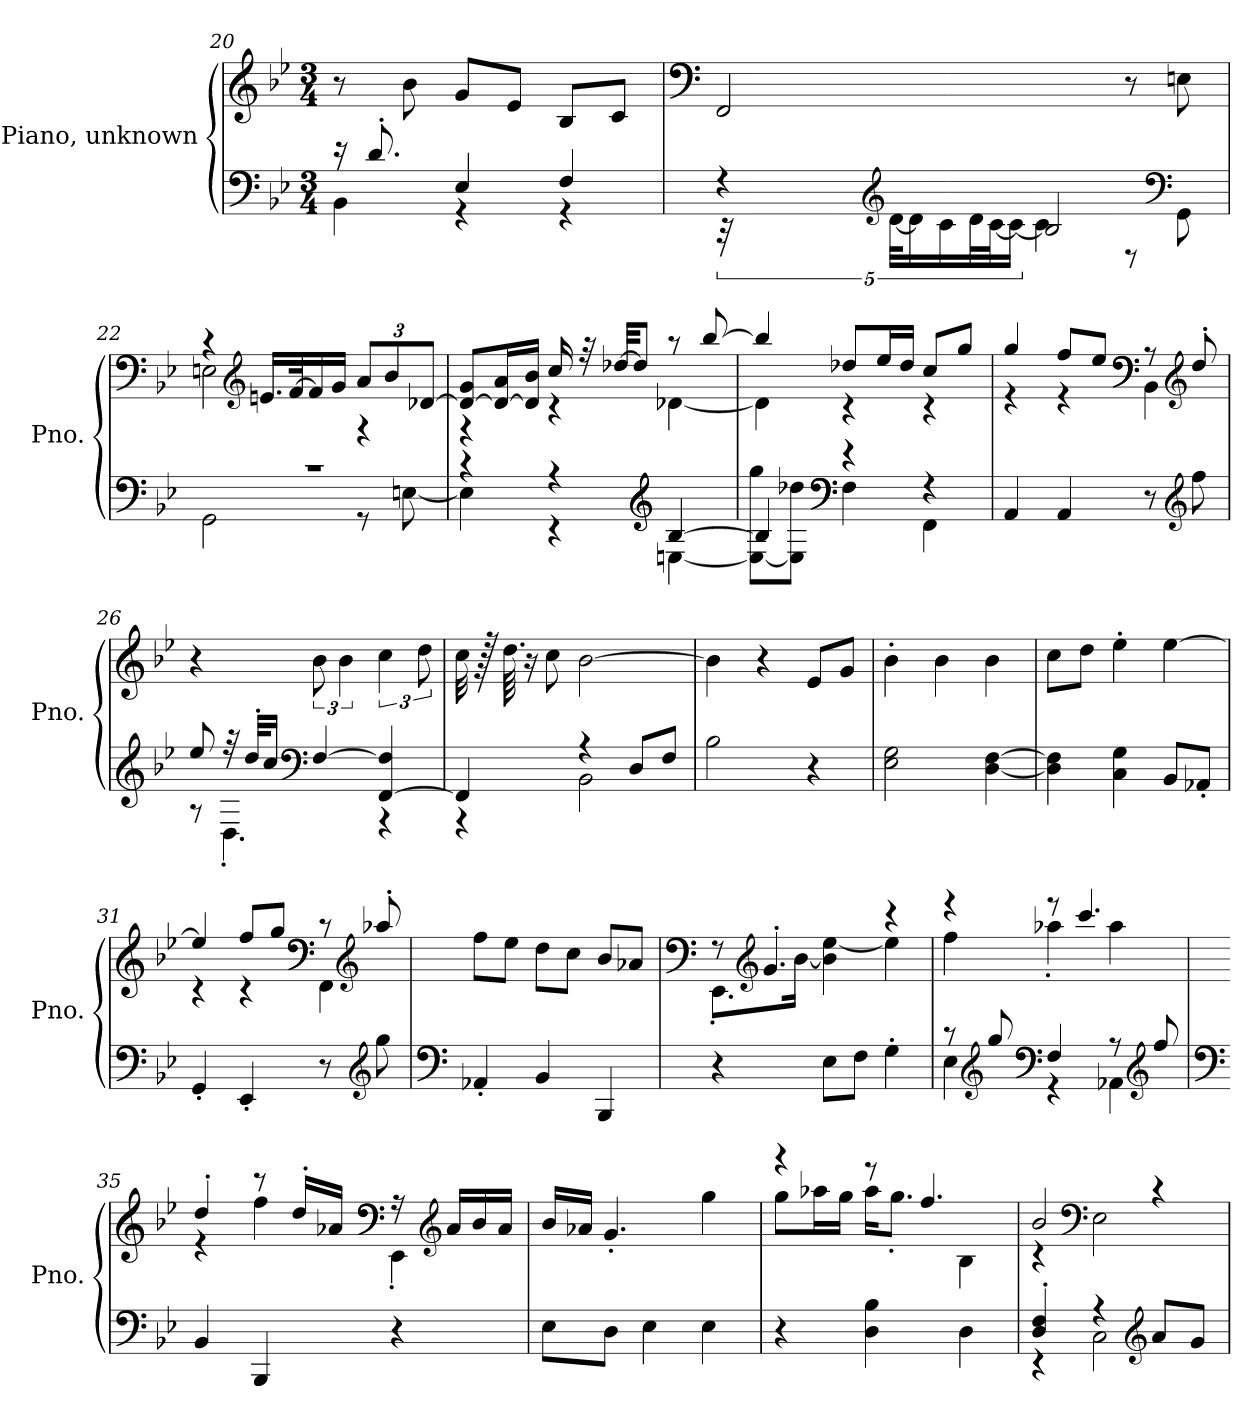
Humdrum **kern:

**kern	**kern
*part1	*part1
*staff2	*staff1
*I"Piano, unknown	*
*I'Pno.	*
*clefF4	*clefG2
*k[b-e-]	*k[b-e-]
*M3/4	*M3/4
=20	=20
*^	*
16r	4BB-\	8r
8.d'/	.	.
.	.	8b-\
4E-/	4r	8g/L
.	.	8e-/J
4F/	4r	8B-/L
.	.	8c/J
!!LO:PB:g=z
=21	=21	=21
*	*	*clefF4
4r	40r	2FF/
*clefG2	*	*
.	[40d\KLL	.
.	20d\]	.
.	20c\	.
.	40d\L	.
.	[40c\J	.
.	20c\JJ_	.
2B-/	4c\]	.
.	8r	8r
*clefF4	*	*
.	8GG\	8En\
=22	=22	=22
*	*	*^
2.r	2GG\	4r	2En\
*	*	*clefG2	*
.	.	16.en/LL	.
.	.	[32f/K	.
.	.	16f/]	.
.	.	16g/JJ	.
*	*	*Xbrackettup	*
.	8r	12a/L	4r
.	.	12b-/	.
.	[8En\	.	.
.	.	[12d-X/J	.
=23	=23	=23	=23
4r	4E\]	8d-/_ 8g/L	4r
.	.	16d-/_ 16a/L	.
.	.	16d-/] 16b-/JJ	.
4r	4r	16cc/	4r
.	.	32r	.
.	.	[32dd-X/KKL	.
.	.	8dd-/J]	.
*clefG2	*	*	*
[4B-/	[4En\	8r	[4d-X\
.	.	[8bb-/	.
!!LO:LB:g=z	!!
=24	=24	=24	=24
4B-/]	8E\_ 8gg\L	4bb-/]	4d-\]
.	8E\] 8dd-X\J	.	.
*clefF4	*	*	*
4r	4F\	8dd-X/L	4r
.	.	16ee-/L	.
.	.	16dd-/JJ	.
4r	4FF\	8cc/L	4r
.	.	8gg/J	.
*v	*v	*	*
=25	=25	=25
4AA/	4gg/	4r
4AA/	8ff/L	4r
.	8ee-/J	.
*	*clefF4	*
8r	8r	4BB-\
*clefG2	*clefG2	*
8ff\	8dd'/	.
*	*v	*v
=26	=26
*^	*
8ee-/	8r	4r
32r	4.D'\	.
32dd'/KLL	.	.
16cc/JJ	.	.
*clefF4	*	*
*	*	*brackettup
[4F/	.	12b-\
.	.	6b-\
[4FF/ 4F/]	4r	6cc\
.	.	12dd\
=27	=27	=27
4FF/]	4r	32cc\
.	.	128r
.	.	64.dd\
.	.	16r
.	.	8cc\
4r	2BB-\	[2b-\
8D/L	.	.
8F/J	.	.
*v	*v	*
!!LO:LB:g=z
=28	=28
2B-\	4b-\]
.	4r
4r	8e-/L
.	8g/J
=29	=29
2E-\ 2G\	4b-'\
.	4b-\
[4D\ [4F\	4b-\
=30	=30
4D\] 4F\]	8cc\L
.	8dd\J
4C\ 4G\	4ee-'\
8BB-/L	[4ee-\
8AA-X'/J	.
=31	=31
*	*^
4GG'/	4ee-/]	4r
4EE-'/	8ff/L	4r
.	8gg/J	.
*	*clefF4	*
8r	8r	4FF\
*clefG2	*clefG2	*
8gg\	8aa-X'/	.
*	*v	*v
=32	=32
*clefF4	*
4AA-X'/	8ff\L
.	8ee-\J
4BB-/	8dd\L
.	8cc\J
4BBB-/	8b-/L
.	8a-X/J
!!LO:LB:g=z
=33	=33
*	*clefF4
*	*^
4r	8r	8.EE-'\L
*	*clefG2	*
.	4.g'/	.
.	.	[16b-\Jk
8E-\L	.	4b-\] [4ee-\
8F\J	.	.
4G'\	4r	4ee-\]
=34	=34	=34
*^	*	*
8r	4E-\	4r	4ff\
*clefG2	*	*	*
8gg/	.	.	.
*clefF4	*	*	*
4F/	4r	8r	4aa-X'\
.	.	4.ccc/	.
8r	4AA-X\	.	4aa-\
*clefG2	*	*	*
8ff/	.	.	.
*v	*v	*	*
=35	=35	=35
*clefF4	*	*
4BB-/	4dd'/	4r
4BBB-/	8r	4ff\
.	16dd'/LL	.
.	16a-X/JJ	.
*	*clefF4	*
4r	16r	4EE-'\
*	*clefG2	*
.	16a-/LL	.
.	16b-/	.
.	16a-/JJ	.
*	*v	*v
=36	=36
8E-\L	16b-/LL
.	16a-X/JJ
8D\J	4.g'/
4E-\	.
4E-\	4gg\
!!LO:LB:g=z
=37	=37
*	*^
4r	4r	8gg\L
.	.	16aa-X\L
.	.	16gg\JJ
4D\ 4B-\	8r	16aa-\KL
.	.	8.gg'\J
.	4.ff/	.
4D\	.	4B-\
=38	=38	=38
*^	*	*
4D/' 4F/'	4r	2b-/	4r
*	*	*clefF4	*
4r	2C\	.	2E-\
*clefG2	*	*	*
8a/L	.	4r	.
8g/J	.	.	.
*v	*v	*	*
*	*v	*v
=	=
*-	*-
